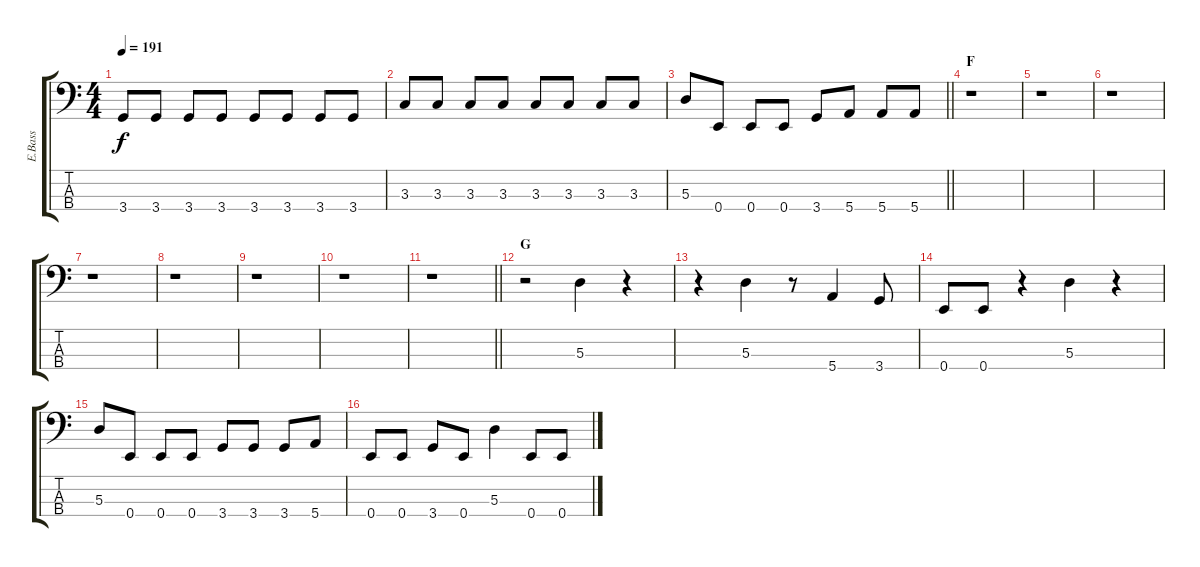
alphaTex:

\track ("E.Bass" "E.Bass") {instrument electricbassfinger}
\staff {score tabs}
\tuning (G2 D2 A1 E1) {hide}
\ts (4 4)
\tempo 191
\clef f4
\ks c
3.4.8{dy f} 3.4.8 3.4.8 3.4.8 3.4.8 3.4.8 3.4.8 3.4.8 |
3.3.8 3.3.8 3.3.8 3.3.8 3.3.8 3.3.8 3.3.8 3.3.8 |
\barLineRight lightlight
5.3.8 0.4.8 0.4.8 0.4.8 3.4.8 5.4.8 5.4.8 5.4.8 |
\section ("" "F")
r.1 |
r.1 |
r.1 |
r.1 |
r.1 |
r.1 |
r.1 |
\barLineRight lightlight
r.1 |
\section ("" "G")
r.2 5.3.4 r.4 |
r.4 5.3.4 r.8 5.4.4 3.4.8 |
0.4.8 0.4.8 r.4 5.3.4 r.4 |
5.3.8 0.4.8 0.4.8 0.4.8 3.4.8 3.4.8 3.4.8 5.4.8 |
0.4.8 0.4.8 3.4.8 0.4.8 5.3.4 0.4.8 0.4.8
